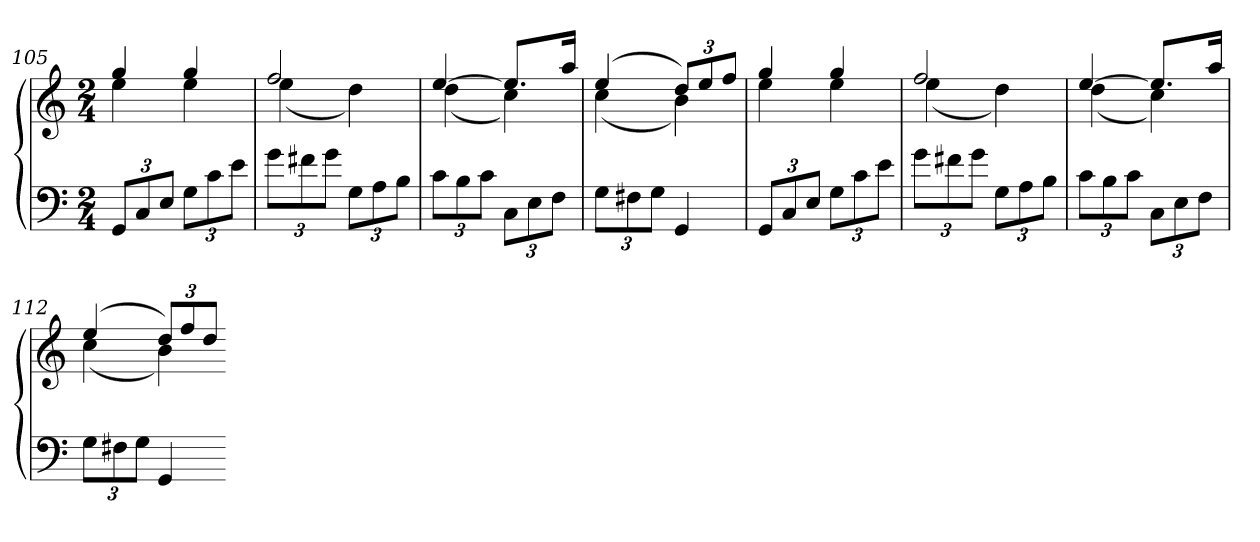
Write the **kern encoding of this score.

**kern	**kern
*part1	*part1
*staff2	*staff1
*clefF4	*clefG2
*k[]	*k[]
*C:	*C:
*M2/4	*M2/4
=105	=105
*	*^
12GGL	4gg	4ee
12C	.	.
12EJ	.	.
12GL	4gg	4ee
12c	.	.
12eJ	.	.
=106	=106	=106
12gL	2ff	(4ee
12f#X	.	.
12gJ	.	.
12GL	.	4dd)
12A	.	.
12BJ	.	.
=107	=107	=107
12cL	[4ee	(4dd
12B	.	.
12cJ	.	.
12CL	8.eeL]	4cc)
12E	.	.
12FJ	.	.
.	16aaJk	.
=108	=108	=108
12GL	(4ee	(4cc
12F#X	.	.
12GJ	.	.
4GG	12ddL)	4b)
.	12ee	.
.	12ffJ	.
=109	=109	=109
12GGL	4gg	4ee
12C	.	.
12EJ	.	.
12GL	4gg	4ee
12c	.	.
12eJ	.	.
=110	=110	=110
12gL	2ff	(4ee
12f#X	.	.
12gJ	.	.
12GL	.	4dd)
12A	.	.
12BJ	.	.
=111	=111	=111
12cL	[4ee	(4dd
12B	.	.
12cJ	.	.
12CL	8.eeL]	4cc)
12E	.	.
12FJ	.	.
.	16aaJk	.
=112	=112	=112
12GL	(4ee	(4cc
12F#X	.	.
12GJ	.	.
4GG	12ddL)	4b)
.	12ff	.
.	12ddJ	.
*	*v	*v
=-	=-
*-	*-
